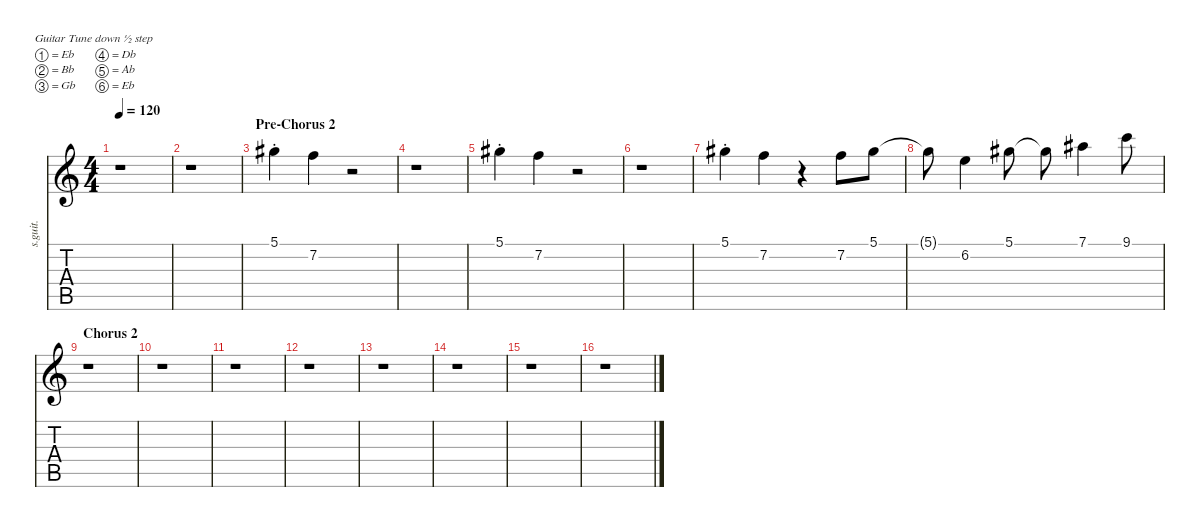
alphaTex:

\defaultSystemsLayout 4
\hideDynamics
\bracketExtendMode nobrackets
\track ("Matt Sharp - Backing Vocals" "s.guit.") {instrument flute}
\staff {score tabs}
\tuning (Eb4 Bb3 Gb3 Db3 Ab2 Eb2)
\displaytranspose 12
\ts (4 4)
\tempo 120
\clef g2
\ks c
r.1{dy f} |
r.1 |
\section ("" "Pre-Chorus 2")
5.1{st acc #}.4{lyrics (0 "") lyrics (1 "") lyrics (2 "") lyrics (3 "") lyrics (4 "")} 7.2.4{lyrics (0 "") lyrics (1 "") lyrics (2 "") lyrics (3 "") lyrics (4 "")} r.2 |
r.1 |
5.1{st acc #}.4{lyrics (0 "") lyrics (1 "") lyrics (2 "") lyrics (3 "") lyrics (4 "")} 7.2.4{lyrics (0 "") lyrics (1 "") lyrics (2 "") lyrics (3 "") lyrics (4 "")} r.2 |
r.1 |
5.1{st acc #}.4{lyrics (0 "") lyrics (1 "") lyrics (2 "") lyrics (3 "") lyrics (4 "")} 7.2.4{lyrics (0 "") lyrics (1 "") lyrics (2 "") lyrics (3 "") lyrics (4 "")} r.4 7.2.8{lyrics (0 "") lyrics (1 "") lyrics (2 "") lyrics (3 "") lyrics (4 "")} 5.1{acc #}.8{lyrics (0 "") lyrics (1 "") lyrics (2 "") lyrics (3 "") lyrics (4 "")} |
5.1{t acc #}.8{lyrics (0 "") lyrics (1 "") lyrics (2 "") lyrics (3 "") lyrics (4 "")} 6.2.4{lyrics (0 "") lyrics (1 "") lyrics (2 "") lyrics (3 "") lyrics (4 "")} 5.1{acc #}.8{lyrics (0 "") lyrics (1 "") lyrics (2 "") lyrics (3 "") lyrics (4 "")} 5.1{t acc #}.8{lyrics (0 "") lyrics (1 "") lyrics (2 "") lyrics (3 "") lyrics (4 "")} 7.1{acc #}.4{lyrics (0 "") lyrics (1 "") lyrics (2 "") lyrics (3 "") lyrics (4 "")} 9.1.8{lyrics (0 "") lyrics (1 "") lyrics (2 "") lyrics (3 "") lyrics (4 "")} |
\section ("" "Chorus 2")
r.1 |
r.1 |
r.1 |
r.1 |
r.1 |
r.1 |
r.1 |
r.1
